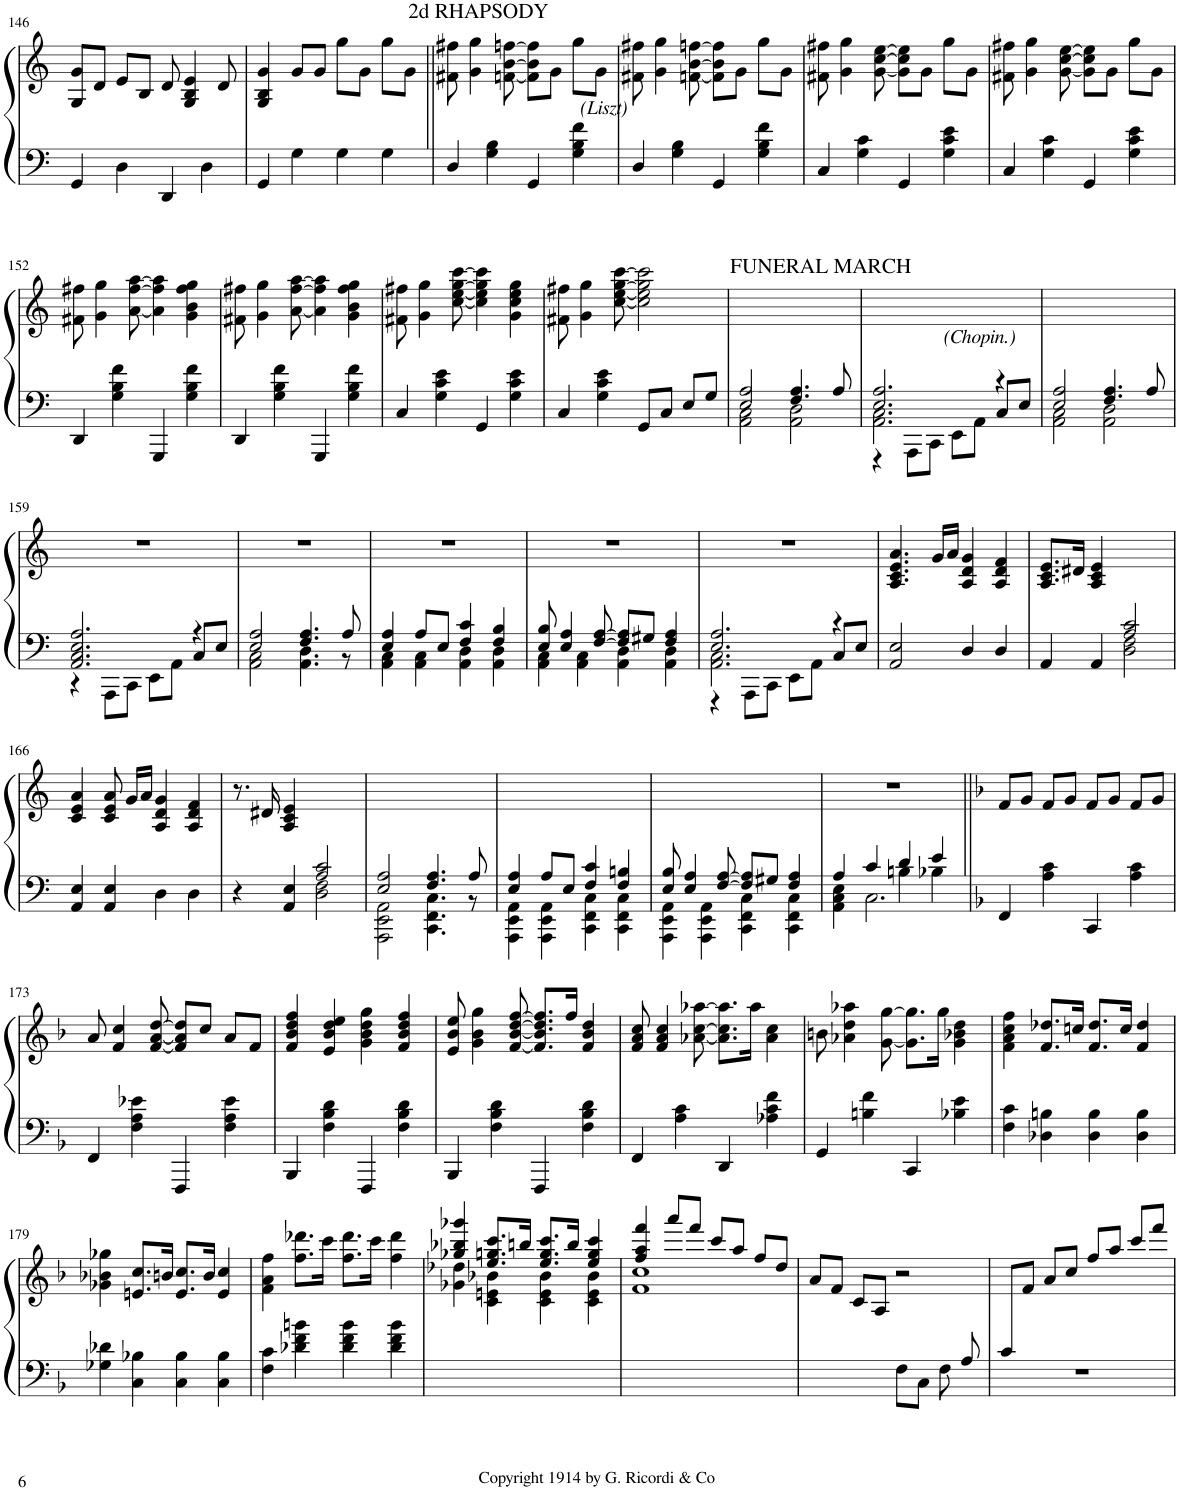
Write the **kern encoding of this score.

**kern	**kern
*part1	*part1
*staff2	*staff1
*I"Piano	*
*I'Pno.	*
!!LO:PB:g=z
*clefF4	*clefG2
*k[]	*k[]
*M4/4	*M4/4
*met(c)	*met(c)
=146	=146
4GG/	8G/ 8g/L
.	8d/J
4D\	8e/L
.	8B/J
4DD/	8d/
.	4G/ 4B/ 4e/
4D\	.
.	8d/
=147	=147
4GG/	4G/ 4B/ 4g/
4G\	8g/L
.	8g/J
4G\	8gg\L
.	8g\J
4G\	8gg\L
.	8g\J
=148||	=148||
!	!LO:TX:a:t=2d RHAPSODY
4D/	8f#X\ 8ff#X\
.	4g\ 4gg\
4G\ 4B\	.
.	[8fn\ [8b\ [8ffn\
4GG/	8f\] 8b\] 8ff\]L
.	8g\J
!	!LO:TX:b:i:t=(Liszt)
4G\ 4B\ 4f\	8gg\L
.	8g\J
=149	=149
4D/	8f#X\ 8ff#X\
.	4g\ 4gg\
4G\ 4B\	.
.	[8fn\ [8b\ [8ffn\
4GG/	8f\] 8b\] 8ff\]L
.	8g\J
4G\ 4B\ 4f\	8gg\L
.	8g\J
=150	=150
4C/	8f#X\ 8ff#X\
.	4g\ 4gg\
4G\ 4c\	.
.	[8g\ [8cc\ [8ee\
4GG/	8g\] 8cc\] 8ee\]L
.	8g\J
4G\ 4c\ 4e\	8gg\L
.	8g\J
=151	=151
4C/	8f#X\ 8ff#X\
.	4g\ 4gg\
4G\ 4c\	.
.	[8g\ [8cc\ [8ee\
4GG/	8g\] 8cc\] 8ee\]L
.	8g\J
4G\ 4c\ 4e\	8gg\L
.	8g\J
!!LO:LB:g=z
=152	=152
4DD/	8f#X\ 8ff#X\
.	4g\ 4gg\
4G\ 4B\ 4f\	.
.	[8a\ [8ff#\ [8aa\
4GGG/	4a\] 4ff#\] 4aa\]
4G\ 4B\ 4f\	4g\ 4b\ 4ff#\ 4gg\
=153	=153
4DD/	8f#X\ 8ff#X\
.	4g\ 4gg\
4G\ 4B\ 4f\	.
.	[8a\ [8ff#\ [8aa\
4GGG/	4a\] 4ff#\] 4aa\]
4G\ 4B\ 4f\	4g\ 4b\ 4ff#\ 4gg\
=154	=154
4C/	8f#X\ 8ff#X\
.	4g\ 4gg\
4G\ 4c\ 4e\	.
.	[8cc\ [8ee\ [8gg\ [8ccc\
4GG/	4cc\] 4ee\] 4gg\] 4ccc\]
4G\ 4c\ 4e\	4g\ 4cc\ 4ee\ 4gg\
=155	=155
4C/	8f#X\ 8ff#X\
.	4g\ 4gg\
4G\ 4c\ 4e\	.
.	[8cc\ [8ee\ [8gg\ [8ccc\
8GG/L	2cc\] 2ee\] 2gg\] 2ccc\]
8C/J	.
8E/L	.
8G/J	.
=156	=156
*^	*
!	!	!LO:TX:a:t=FUNERAL MARCH
2E/ 2A/	2AA\ 2C\	1ryy
4.F/ 4.A/	2AA\ 2D\	.
8A/	.	.
=157	=157	=157
*	*^	*
!	!	!	!LO:TX:b:i:t=(Chopin.)
2.E/ 2.A/	2.AA\ 2.C\	4r	1ryy
.	.	8AAA\L	.
.	.	8CC\J	.
.	.	8EE\L	.
.	.	8AA\J	.
4r	4ryy	8C/L	.
.	.	8E/J	.
*	*v	*v	*
=158	=158	=158
2E/ 2A/	2AA\ 2C\	1ryy
4.F/ 4.A/	2AA\ 2D\	.
8A/	.	.
!!LO:LB:g=z
=159	=159	=159
2.AA/ 2.C/ 2.E/ 2.A/	4r	1r
.	8AAA\L	.
.	8CC\J	.
.	8EE\L	.
.	8AA\J	.
4r	8C/L	.
.	8E/J	.
=160	=160	=160
2E/ 2A/	2AA\ 2C\	1r
4.F/ 4.A/	4.AA\ 4.D\	.
8A/	8r	.
=161	=161	=161
4E/ 4A/	4AA\ 4C\	1r
8A/L	4AA\ 4C\	.
8E/J	.	.
4F/ 4c/	4AA\ 4D\	.
4F/ 4B/	4AA\ 4D\	.
=162	=162	=162
8E/ 8B/	4AA\ 4C\	1r
4E/ 4A/	.	.
.	4AA\ 4C\	.
[8F/ [8A/	.	.
8F/] 8A/]L	4AA\ 4D\	.
8G#X/J	.	.
4F/ 4A/	4AA\ 4D\	.
=163	=163	=163
*	*^	*
2.E/ 2.A/	2.AA\ 2.C\	4r	1r
.	.	8AAA\L	.
.	.	8CC\J	.
.	.	8EE\L	.
.	.	8AA\J	.
4r	4ryy	8C/L	.
.	.	8E/J	.
*v	*v	*v	*
=164	=164
2AA/ 2E/	4.A/ 4.c/ 4.e/ 4.a/
.	16g/LL
.	16a/JJ
4D/	4A/ 4d/ 4g/
4D/	4A/ 4d/ 4f/
=165	=165
*^	*
4AA/	2ryy	8.A/ 8.c/ 8.e/L
.	.	16d#X/Jk
4AA/	.	4A/ 4c/ 4e/
2A/ 2c/	2D\ 2F\	2ryy
*v	*v	*
!!LO:LB:g=z
=166	=166
4AA/ 4E/	4c/ 4e/ 4a/
4AA/ 4E/	8c/ 8e/ 8a/
.	16g/LL
.	16a/JJ
4D\	4A/ 4d/ 4g/
4D\	4A/ 4d/ 4f/
=167	=167
*^	*
4r	2ryy	8.r
.	.	16d#X/
4AA/ 4E/	.	4A/ 4c/ 4e/
2A/ 2c/	2D\ 2F\	2ryy
=168	=168	=168
2E/ 2A/	2AAA\ 2EE\ 2AA\	1ryy
4.F/ 4.A/	4.CC\ 4.FF\ 4.C\	.
8A/	8r	.
=169	=169	=169
4E/ 4A/	4AAA\ 4EE\ 4AA\	1ryy
8A/L	4AAA\ 4EE\ 4AA\	.
8E/J	.	.
4F/ 4c/	4CC\ 4FF\ 4C\	.
4F/ 4Bn/	4CC\ 4FF\ 4C\	.
=170	=170	=170
8E/ 8B/	4AAA\ 4EE\ 4AA\	1ryy
4E/ 4A/	.	.
.	4AAA\ 4EE\ 4AA\	.
[8F/ [8A/	.	.
8F/] 8A/]L	4CC\ 4FF\ 4C\	.
8G#X/J	.	.
4F/ 4A/	4CC\ 4FF\ 4C\	.
=171	=171	=171
*	*^	*
4A/	4AA\ 4C\ 4E\	2ryy	1r
4c/	2.C\	.	.
4d/	.	4Bn\	.
4e/	.	4B-X\	.
*v	*v	*v	*
=172||	=172||
*k[b-]	*k[b-]
4FF/	8f/L
.	8g/J
4A\ 4c\	8f/L
.	8g/J
4CC/	8f/L
.	8g/J
4A\ 4c\	8f/L
.	8g/J
!!LO:LB:g=z
=173	=173
4FF/	8a/
.	4f/ 4cc/
4F\ 4A\ 4e-X\	.
.	[8f/ [8a/ [8dd/
4FFF/	8f/] 8a/] 8dd/]L
.	8cc/J
4F\ 4A\ 4e-\	8a/L
.	8f/J
=174	=174
4BBB-/	4f/ 4b-/ 4dd/ 4ff/
4F\ 4B-\ 4d\	4e/ 4b-/ 4dd/ 4ee/
4FFF/	4g\ 4b-\ 4dd\ 4gg\
4F\ 4B-\ 4d\	4f/ 4b-/ 4dd/ 4ff/
=175	=175
4BBB-/	8e/ 8b-/ 8ee/
.	4g\ 4b-\ 4gg\
4F\ 4B-\ 4d\	.
.	[8f/ [8b-/ [8dd/ [8ff/
4FFF/	8.f/] 8.b-/] 8.dd/] 8.ff/]L
.	16ff/Jk
4F\ 4B-\ 4d\	4f/ 4b-/ 4dd/
=176	=176
4FF/	8f/ 8a/ 8cc/
.	4f/ 4a/ 4cc/
4A\ 4c\	.
.	[8a-X\ [8cc\ [8aa-X\
4DD/	8.a-\] 8.cc\] 8.aa-\]L
.	16aa-\Jk
4A-X\ 4c\ 4f\	4a-\ 4cc\
=177	=177
4GG/	8bn\
.	4a-X\ 4dd\ 4aa-X\
4Bn\ 4f\	.
.	[8g\ [8gg\
4CC/	8.g\] 8.gg\]L
.	16gg\Jk
4B-X\ 4e\	4g\ 4b-X\ 4dd\
=178	=178
4F\ 4c\	4f\ 4a\ 4cc\ 4ff\
4D-X\ 4Bn\	8.f/ 8.dd-X/L
.	16ccn/Jk
4D-\ 4B\	8.f/ 8.dd-/L
.	16cc/Jk
4D-\ 4B\	4f/ 4dd-/
!!LO:LB:g=z
=179	=179
4G-X\ 4d-X\	4g-X\ 4b-X\ 4gg-X\
4C\ 4B-X\	8.en/ 8.cc/L
.	16bn/Jk
4C\ 4B-\	8.e/ 8.cc/L
.	16b/Jk
4C\ 4B-\	4e/ 4cc/
=180	=180
4F\ 4c\	4f\ 4a\ 4ff\
4d-X\ 4f\ 4bn\	8.ff\ 8.ddd-X\L
.	16ccc\Jk
4d-\ 4f\ 4b\	8.ff\ 8.ddd-\L
.	16ccc\Jk
4d-\ 4f\ 4b\	4ff\ 4ddd-\
=181	=181
*	*^
1ryy	4gg-X/ 4bb-X/ 4ggg-X/	4g-X\ 4dd-X\
.	8.ee/ 8.ggn/ 8.ccc/L	4c\ 4en\ 4b-X\
.	16bbn/Jk	.
.	8.ee/ 8.gg/ 8.ccc/L	4c\ 4e\ 4b-\
.	16bb/Jk	.
.	4ee/ 4gg/ 4ccc/	4c\ 4e\ 4b-\
=182	=182	=182
1ryy	4ff/ 4aa/ 4fff/	1f 1cc
.	8aaa/L	.
.	8fff/J	.
.	8ccc/L	.
.	8aa/J	.
.	8ff/L	.
.	8dd/J	.
*	*v	*v
=183	=183
2ryy	8a/L
.	8f/J
.	8c/L
.	8A/J
8F\L	2r
8C\J	.
8F\	.
8A/	.
=184	=184
*^	*
8c/L	1r	8ryy
2..ryy	.	8f/J
.	.	8a/L
.	.	8cc/J
.	.	8ff/L
.	.	8aa/J
.	.	8ccc/L
.	.	8fff/J
*v	*v	*
=	=
*-	*-
